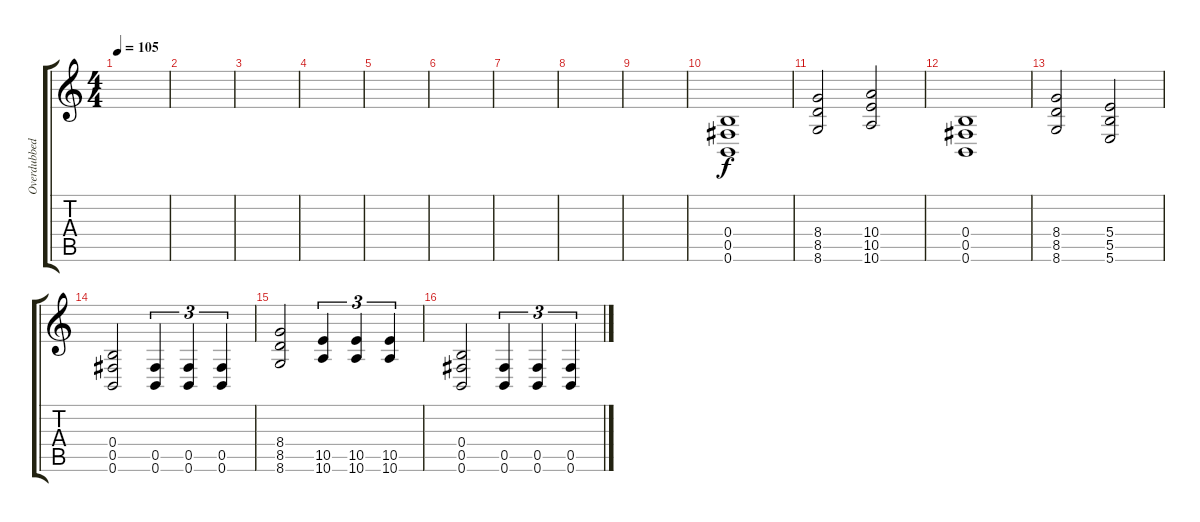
\track ("Overdubbed Guitar" "Overdubbed") {instrument distortionguitar}
\staff {score tabs}
\tuning (Db4 Ab3 E3 B2 Gb2 B1) {hide}
\ts (4 4)
\tempo 105
\clef g2
\ks c
|
|
|
|
|
|
|
|
|
(0.4 0.5 0.6).1 |
(8.4 8.5 8.6).2 (10.4 10.5 10.6).2 |
(0.4 0.5 0.6).1 |
(8.4 8.5 8.6).2 (5.4 5.5 5.6).2 |
(0.4 0.5 0.6).2 (0.5 0.6).4{tu (3 2)} (0.5 0.6).4{tu (3 2)} (0.5 0.6).4{tu (3 2)} |
(8.4 8.5 8.6).2 (10.5 10.6).4{tu (3 2)} (10.5 10.6).4{tu (3 2)} (10.5 10.6).4{tu (3 2)} |
(0.4 0.5 0.6).2 (0.5 0.6).4{tu (3 2)} (0.5 0.6).4{tu (3 2)} (0.5 0.6).4{tu (3 2)}
